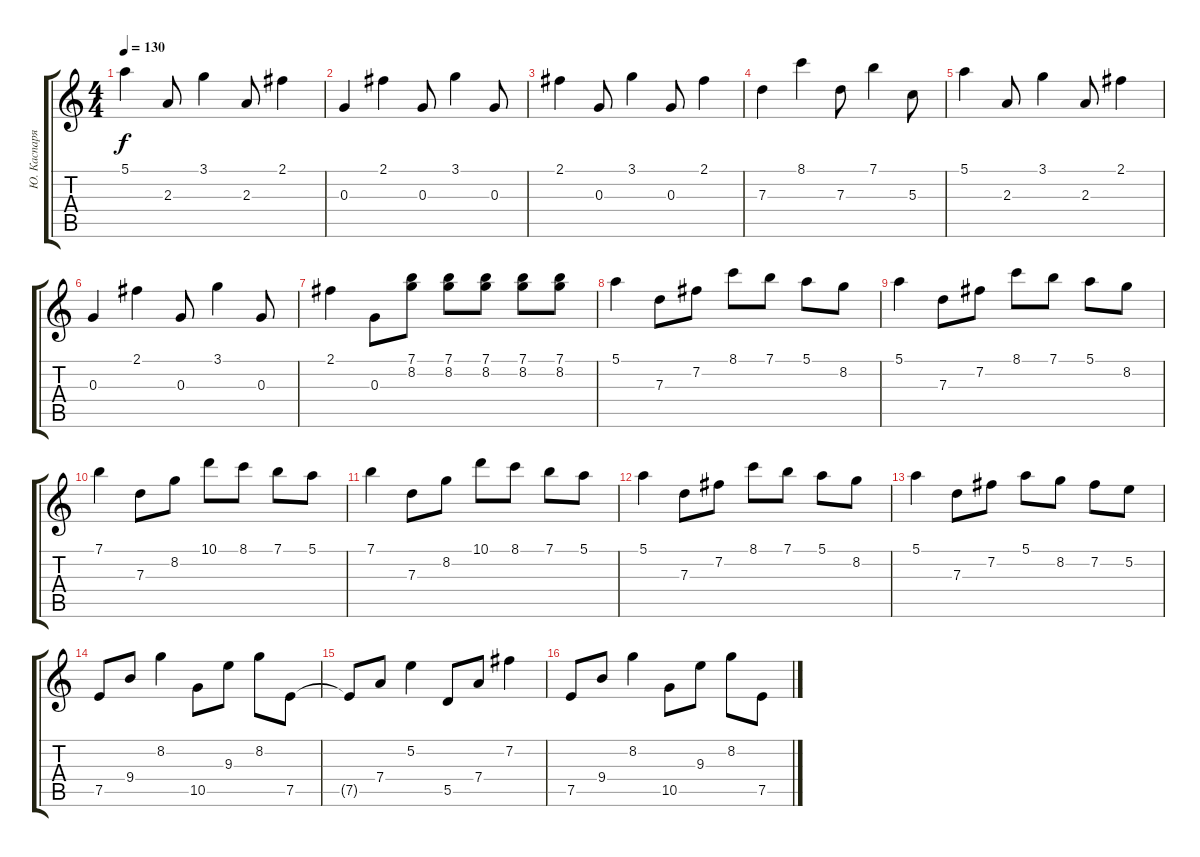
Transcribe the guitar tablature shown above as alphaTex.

\track ("Ю. Каспарян" "Ю. Каспаря") {instrument electricguitarclean}
\staff {score tabs}
\tuning (E4 B3 G3 D3 A2 E2) {hide}
\ts (4 4)
\tempo 130
\clef g2
\ks c
5.1.4{dy f} 2.3.8 3.1.4 2.3.8 2.1.4 |
0.3.4 2.1.4 0.3.8 3.1.4 0.3.8 |
2.1.4 0.3.8 3.1.4 0.3.8 2.1.4 |
7.3.4 8.1.4 7.3.8 7.1.4 5.3.8 |
5.1.4 2.3.8 3.1.4 2.3.8 2.1.4 |
0.3.4 2.1.4 0.3.8 3.1.4 0.3.8 |
2.1.4 0.3.8 (7.1 8.2).8 (7.1 8.2).8 (7.1 8.2).8 (7.1 8.2).8 (7.1 8.2).8 |
5.1.4{volume 16} 7.3.8 7.2.8 8.1.8 7.1.8 5.1.8 8.2.8 |
5.1.4 7.3.8 7.2.8 8.1.8 7.1.8 5.1.8 8.2.8 |
7.1.4 7.3.8 8.2.8 10.1.8 8.1.8 7.1.8 5.1.8 |
7.1.4 7.3.8 8.2.8 10.1.8 8.1.8 7.1.8 5.1.8 |
5.1.4 7.3.8 7.2.8 8.1.8 7.1.8 5.1.8 8.2.8 |
5.1.4 7.3.8 7.2.8 5.1.8 8.2.8 7.2.8 5.2.8 |
7.5.8{volume 8} 9.4.8 8.2.4 10.5.8 9.3.8 8.2.8 7.5.8 |
7.5{t}.8 7.4.8 5.2.4 5.5.8 7.4.8 7.2.4 |
7.5.8 9.4.8 8.2.4 10.5.8 9.3.8 8.2.8 7.5.8
